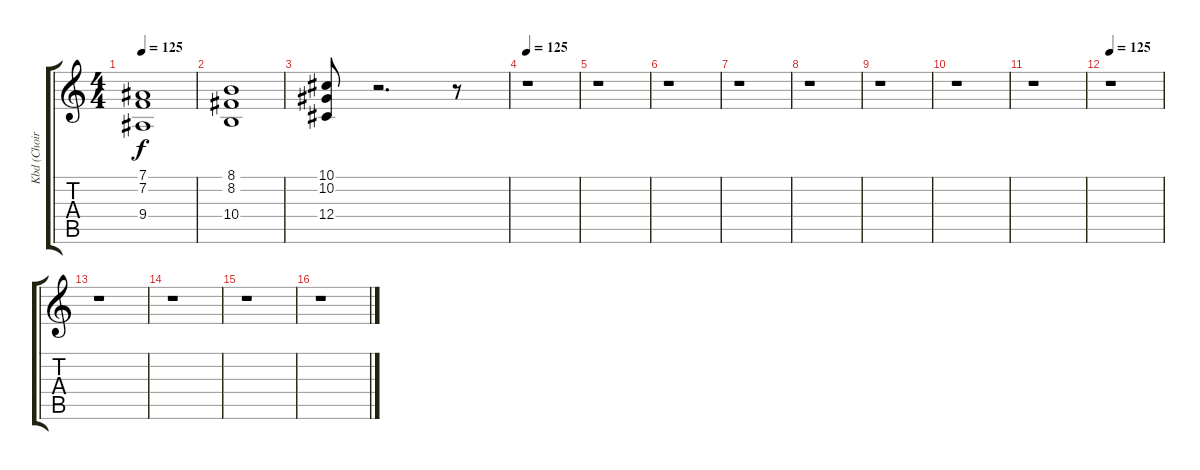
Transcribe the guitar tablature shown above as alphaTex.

\track ("Kbd (Choir)" "Kbd (Choir") {instrument choiraahs}
\staff {score tabs}
\tuning (Eb4 Bb3 Gb3 Db3 Ab2 Eb2) {hide}
\ts (4 4)
\tempo 125
\clef g2
\ks c
(7.1 7.2 9.4).1{dy f} |
(8.1 8.2 10.4).1 |
(10.1 10.2 12.4).8 r.2{d} r.8 |
\tempo 125
r.1 |
r.1 |
r.1 |
r.1 |
r.1 |
r.1 |
r.1 |
r.1 |
\tempo 125
r.1 |
r.1 |
r.1 |
r.1 |
r.1
